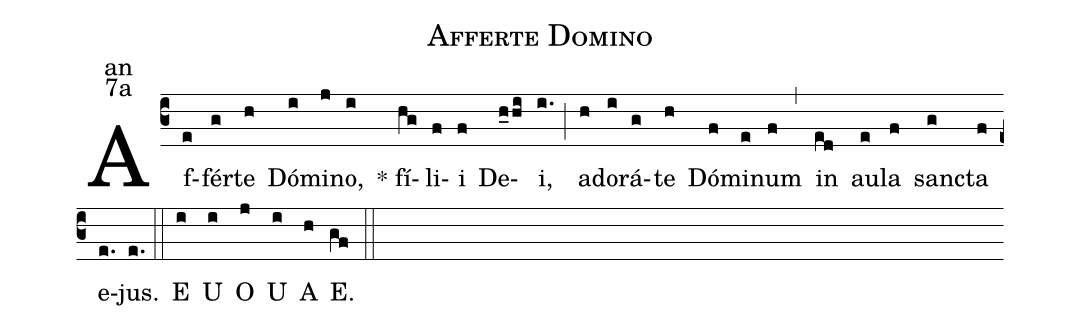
name:Afferte Domino;
office-part:an;
mode:7a;
%%
(c3) Af(e)fér(g)te(h) Dó(i)mi(j)no,(i) <sp>*</sp>
fí(hg)li(f)i(f) De(h_0hi)i,(i.) (;)
a(h)do(i)rá(g)te(h) Dó(f)mi(e)num(f) (,)
in(ed) au(e)la(f) san(g)cta(f) e(e.)jus.(e.) (::)
<eu>E(i) U(i) O(j) U(i) A(h) E.(gf) </eu>(::)
